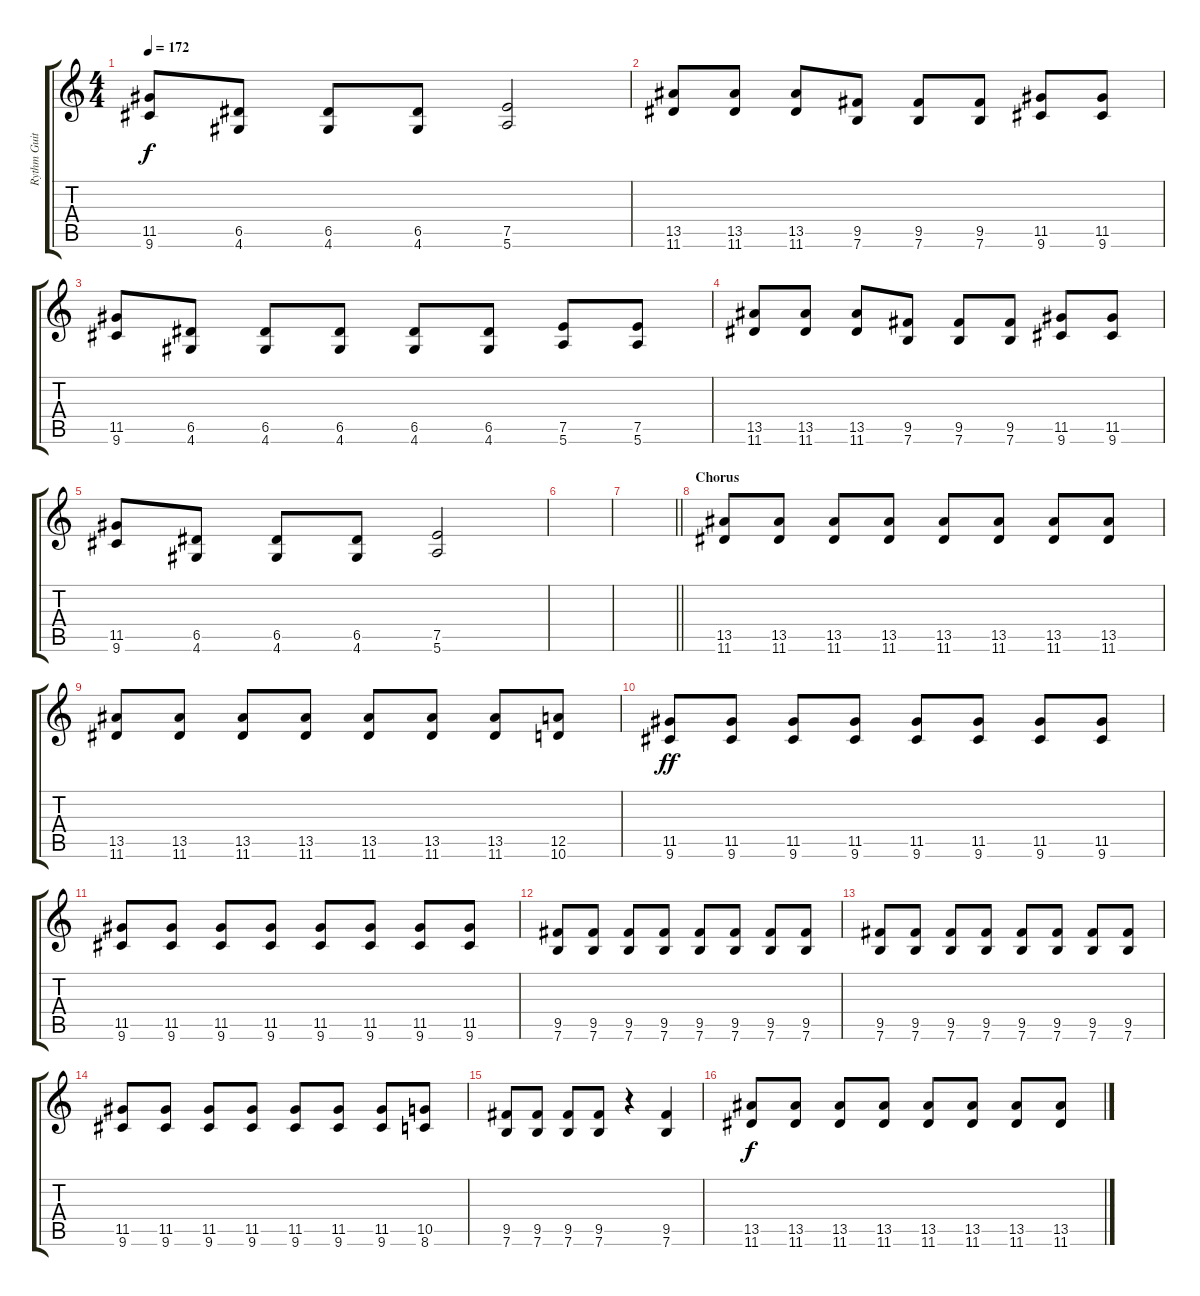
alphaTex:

\track ("Rythm Guitar" "Rythm Guit") {instrument distortionguitar}
\staff {score tabs}
\tuning (E4 B3 G3 D3 A2 E2) {hide}
\ts (4 4)
\tempo 172
\clef g2
\ks c
(11.5 9.6).8{dy f} (6.5 4.6).8 (6.5 4.6).8 (6.5 4.6).8 (7.5 5.6).2 |
(13.5 11.6).8 (13.5 11.6).8 (13.5 11.6).8 (9.5 7.6).8 (9.5 7.6).8 (9.5 7.6).8 (11.5 9.6).8 (11.5 9.6).8 |
(11.5 9.6).8 (6.5 4.6).8 (6.5 4.6).8 (6.5 4.6).8 (6.5 4.6).8 (6.5 4.6).8 (7.5 5.6).8 (7.5 5.6).8 |
(13.5 11.6).8 (13.5 11.6).8 (13.5 11.6).8 (9.5 7.6).8 (9.5 7.6).8 (9.5 7.6).8 (11.5 9.6).8 (11.5 9.6).8 |
(11.5 9.6).8 (6.5 4.6).8 (6.5 4.6).8 (6.5 4.6).8 (7.5 5.6).2 |
|
\barLineRight lightlight
|
\section ("" "Chorus")
(13.5 11.6).8 (13.5 11.6).8 (13.5 11.6).8 (13.5 11.6).8 (13.5 11.6).8 (13.5 11.6).8 (13.5 11.6).8 (13.5 11.6).8 |
(13.5 11.6).8 (13.5 11.6).8 (13.5 11.6).8 (13.5 11.6).8 (13.5 11.6).8 (13.5 11.6).8 (13.5 11.6).8 (12.5 10.6).8 |
(11.5 9.6).8{dy ff} (11.5 9.6).8 (11.5 9.6).8 (11.5 9.6).8 (11.5 9.6).8 (11.5 9.6).8 (11.5 9.6).8 (11.5 9.6).8 |
(11.5 9.6).8 (11.5 9.6).8 (11.5 9.6).8 (11.5 9.6).8 (11.5 9.6).8 (11.5 9.6).8 (11.5 9.6).8 (11.5 9.6).8 |
(9.5 7.6).8 (9.5 7.6).8 (9.5 7.6).8 (9.5 7.6).8 (9.5 7.6).8 (9.5 7.6).8 (9.5 7.6).8 (9.5 7.6).8 |
(9.5 7.6).8 (9.5 7.6).8 (9.5 7.6).8 (9.5 7.6).8 (9.5 7.6).8 (9.5 7.6).8 (9.5 7.6).8 (9.5 7.6).8 |
(11.5 9.6).8 (11.5 9.6).8 (11.5 9.6).8 (11.5 9.6).8 (11.5 9.6).8 (11.5 9.6).8 (11.5 9.6).8 (10.5 8.6).8 |
(9.5 7.6).8 (9.5 7.6).8 (9.5 7.6).8 (9.5 7.6).8 r.4 (9.5 7.6).4 |
(13.5 11.6).8{dy f} (13.5 11.6).8 (13.5 11.6).8 (13.5 11.6).8 (13.5 11.6).8 (13.5 11.6).8 (13.5 11.6).8 (13.5 11.6).8
